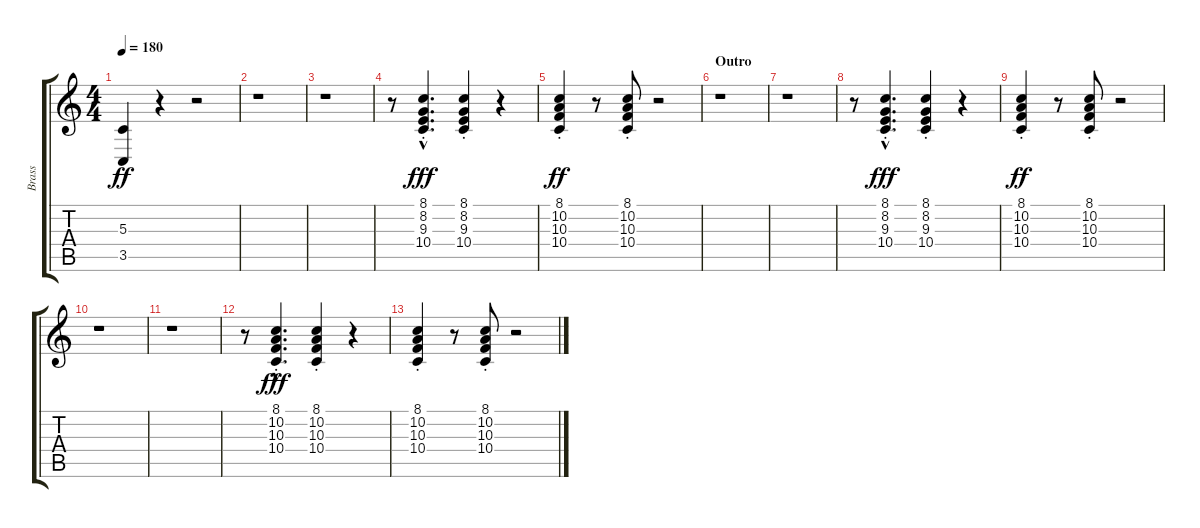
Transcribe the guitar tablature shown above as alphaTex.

\track ("Brass" "Brass") {instrument brasssection}
\staff {score tabs}
\tuning (E4 B3 G3 D3 A2 E2) {hide}
\ts (4 4)
\tempo 180
\clef g2
\ks c
(5.3 3.5).4{dy ff} r.4 r.2 |
r.1 |
r.1 |
r.8 (8.1{hac st} 8.2{hac st} 9.3{hac st} 10.4{hac st}).4{d dy fff} (8.1{st} 8.2{st} 9.3{st} 10.4{st}).4 r.4 |
(8.1{st} 10.2{st} 10.3{st} 10.4{st}).4{dy ff} r.8 (8.1{st} 10.2{st} 10.3{st} 10.4{st}).8 r.2 |
\section ("" "Outro")
r.1 |
r.1 |
r.8 (8.1{hac st} 8.2{hac st} 9.3{hac st} 10.4{hac st}).4{d dy fff} (8.1{st} 8.2{st} 9.3{st} 10.4{st}).4 r.4 |
(8.1{st} 10.2{st} 10.3{st} 10.4{st}).4{dy ff} r.8 (8.1{st} 10.2{st} 10.3{st} 10.4{st}).8 r.2 |
r.1 |
r.1 |
r.8 (8.1{hac st} 10.2{hac st} 10.3{hac st} 10.4{hac st}).4{d dy fff} (8.1{st} 10.2{st} 10.3{st} 10.4{st}).4 r.4 |
(8.1{st} 10.2{st} 10.3{st} 10.4{st}).4 r.8 (8.1{st} 10.2{st} 10.3{st} 10.4{st}).8 r.2
